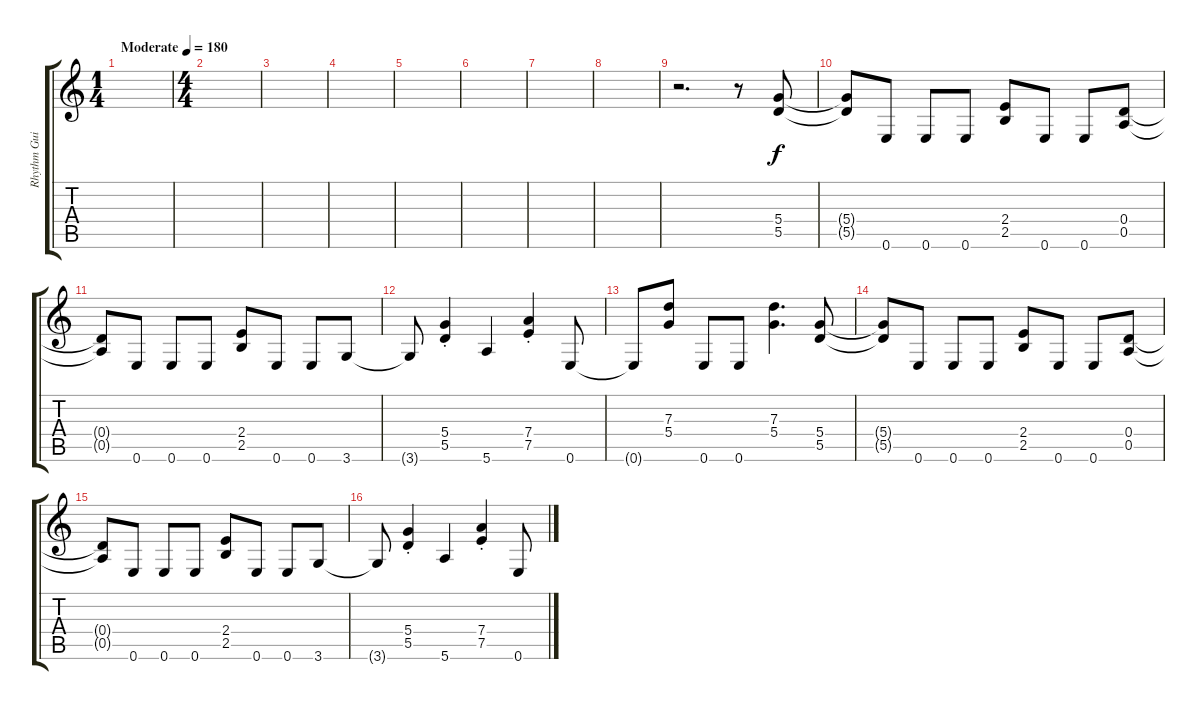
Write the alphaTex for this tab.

\track ("Rhythm Guitar" "Rhythm Gui") {instrument overdrivenguitar}
\staff {score tabs}
\tuning (E4 B3 G3 D3 A2 E2) {hide}
\ts (1 4)
\tempo (180 "Moderate")
\clef g2
\ks c
|
\ts (4 4)
|
|
|
|
|
|
|
r.2{d} r.8 (5.4 5.5).8 |
(5.4{t} 5.5{t}).8 0.6.8 0.6.8 0.6.8 (2.4 2.5).8 0.6.8 0.6.8 (0.4 0.5).8 |
(0.4{t} 0.5{t}).8 0.6.8 0.6.8 0.6.8 (2.4 2.5).8 0.6.8 0.6.8 3.6.8 |
3.6{t}.8 (5.4{st} 5.5).4 5.6.4 (7.4{st} 7.5).4 0.6.8 |
0.6{t}.8 (7.3 5.4).8 0.6.8 0.6.8 (7.3 5.4).4{d} (5.4 5.5).8 |
(5.4{t} 5.5{t}).8 0.6.8 0.6.8 0.6.8 (2.4 2.5).8 0.6.8 0.6.8 (0.4 0.5).8 |
(0.4{t} 0.5{t}).8 0.6.8 0.6.8 0.6.8 (2.4 2.5).8 0.6.8 0.6.8 3.6.8 |
3.6{t}.8 (5.4{st} 5.5).4 5.6.4 (7.4{st} 7.5).4 0.6.8
